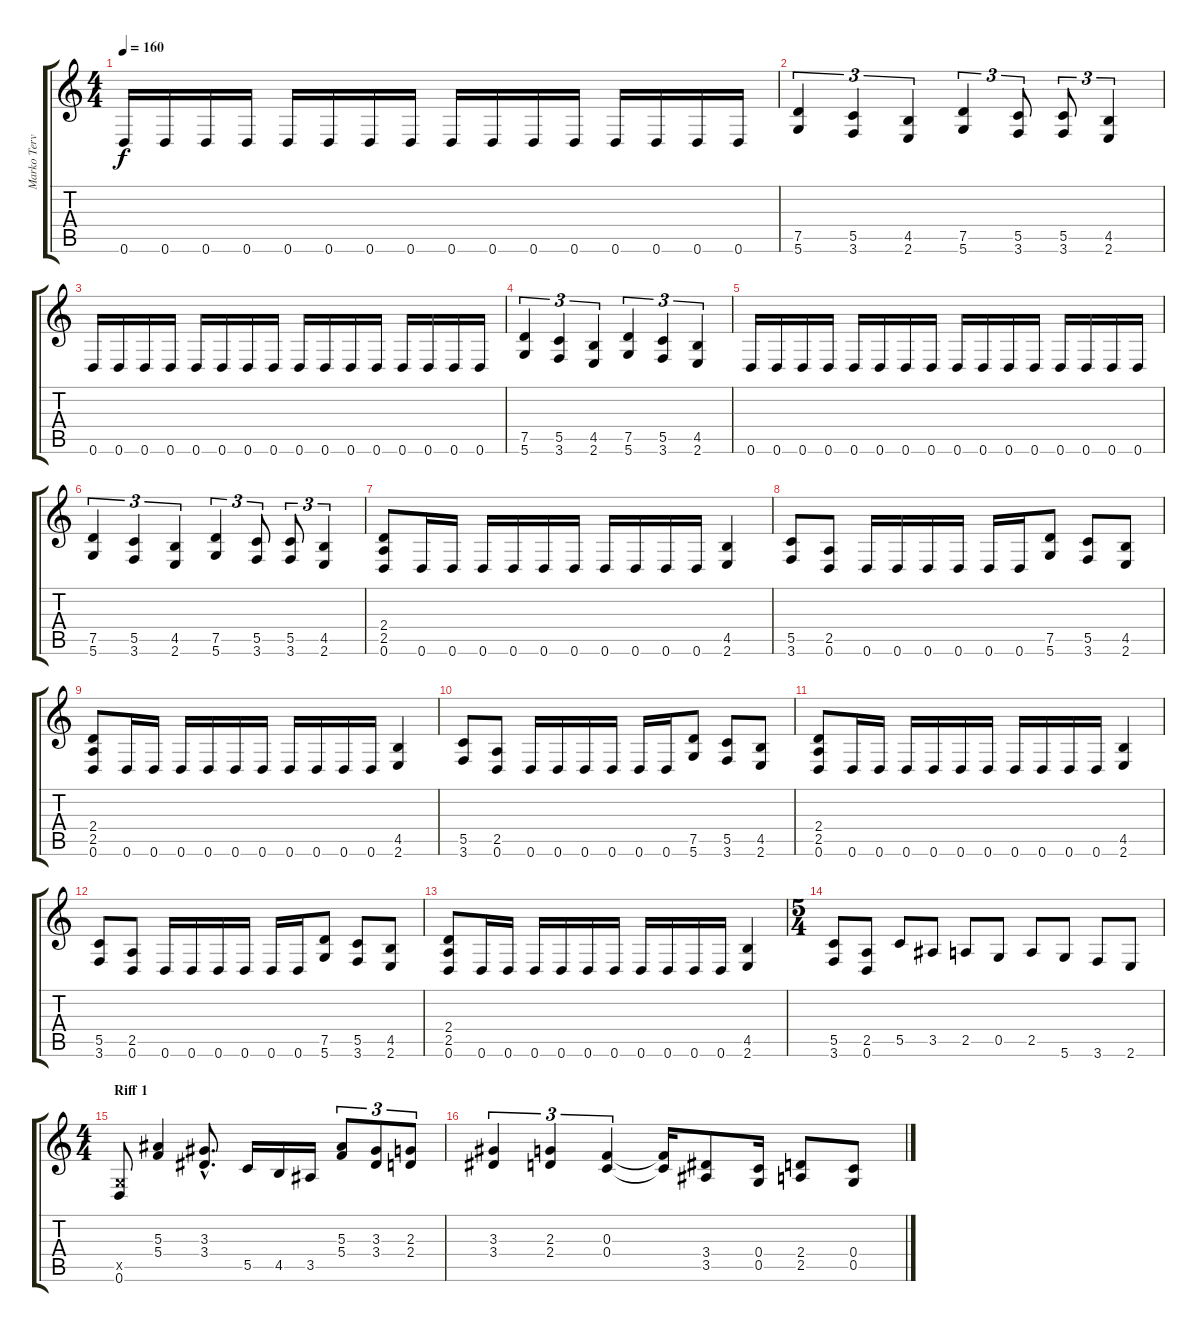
\track ("Marko Tervonen" "Marko Terv") {instrument distortionguitar}
\staff {score tabs}
\tuning (D4 A3 F3 C3 G2 D2) {hide}
\ts (4 4)
\tempo 160
\clef g2
\ks c
0.6.16{dy f} 0.6.16 0.6.16 0.6.16 0.6.16 0.6.16 0.6.16 0.6.16 0.6.16 0.6.16 0.6.16 0.6.16 0.6.16 0.6.16 0.6.16 0.6.16 |
(7.5 5.6).4{tu (3 2)} (5.5 3.6).4{tu (3 2)} (4.5 2.6).4{tu (3 2)} (7.5 5.6).4{tu (3 2)} (5.5 3.6).8{tu (3 2)} (5.5 3.6).8{tu (3 2)} (4.5 2.6).4{tu (3 2)} |
0.6.16 0.6.16 0.6.16 0.6.16 0.6.16 0.6.16 0.6.16 0.6.16 0.6.16 0.6.16 0.6.16 0.6.16 0.6.16 0.6.16 0.6.16 0.6.16 |
(7.5 5.6).4{tu (3 2)} (5.5 3.6).4{tu (3 2)} (4.5 2.6).4{tu (3 2)} (7.5 5.6).4{tu (3 2)} (5.5 3.6).4{tu (3 2)} (4.5 2.6).4{tu (3 2)} |
0.6.16 0.6.16 0.6.16 0.6.16 0.6.16 0.6.16 0.6.16 0.6.16 0.6.16 0.6.16 0.6.16 0.6.16 0.6.16 0.6.16 0.6.16 0.6.16 |
(7.5 5.6).4{tu (3 2)} (5.5 3.6).4{tu (3 2)} (4.5 2.6).4{tu (3 2)} (7.5 5.6).4{tu (3 2)} (5.5 3.6).8{tu (3 2)} (5.5 3.6).8{tu (3 2)} (4.5 2.6).4{tu (3 2)} |
(2.4 2.5 0.6).8 0.6.16 0.6.16 0.6.16 0.6.16 0.6.16 0.6.16 0.6.16 0.6.16 0.6.16 0.6.16 (4.5 2.6).4 |
(5.5 3.6).8 (2.5 0.6).8 0.6.16 0.6.16 0.6.16 0.6.16 0.6.16 0.6.16 (7.5 5.6).8 (5.5 3.6).8 (4.5 2.6).8 |
(2.4 2.5 0.6).8 0.6.16 0.6.16 0.6.16 0.6.16 0.6.16 0.6.16 0.6.16 0.6.16 0.6.16 0.6.16 (4.5 2.6).4 |
(5.5 3.6).8 (2.5 0.6).8 0.6.16 0.6.16 0.6.16 0.6.16 0.6.16 0.6.16 (7.5 5.6).8 (5.5 3.6).8 (4.5 2.6).8 |
(2.4 2.5 0.6).8 0.6.16 0.6.16 0.6.16 0.6.16 0.6.16 0.6.16 0.6.16 0.6.16 0.6.16 0.6.16 (4.5 2.6).4 |
(5.5 3.6).8 (2.5 0.6).8 0.6.16 0.6.16 0.6.16 0.6.16 0.6.16 0.6.16 (7.5 5.6).8 (5.5 3.6).8 (4.5 2.6).8 |
(2.4 2.5 0.6).8 0.6.16 0.6.16 0.6.16 0.6.16 0.6.16 0.6.16 0.6.16 0.6.16 0.6.16 0.6.16 (4.5 2.6).4 |
\ts (5 4)
(5.5 3.6).8 (2.5 0.6).8 5.5.8 3.5.8 2.5.8 0.5.8 2.5.8 5.6.8 3.6.8 2.6.8 |
\ts (4 4)
\section ("" "Riff 1")
(0.5{x} 0.6).8 (5.3 5.4).4 (3.3{hac} 3.4{hac}).8{d} 5.5.16 4.5.16 3.5.16 (5.3 5.4).8{tu (3 2)} (3.3 3.4).8{tu (3 2)} (2.3 2.4).8{tu (3 2)} |
(3.3 3.4).4{tu (3 2)} (2.3 2.4).4{tu (3 2)} (0.3 0.4).4{tu (3 2)} (0.3{t} 0.4{t}).16 (3.4 3.5).8 (0.4 0.5).16 (2.4 2.5).8 (0.4 0.5).8
